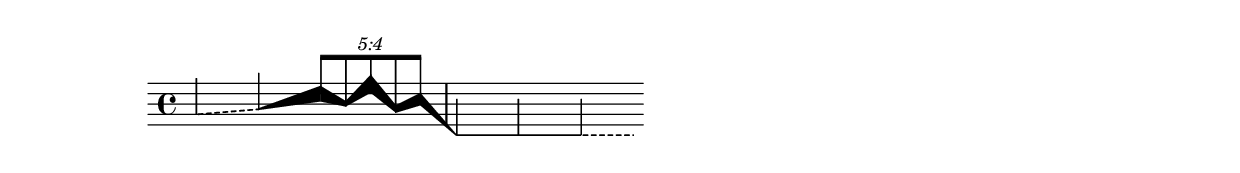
\version "2.24.4"
\pointAndClickOff
noteheadless = \once \override Voice.NoteHead.stencil = ##f
dashedLineNotehead =
#(define-music-function
  (beginning end x-distance) (ly:music? ly:music? number?)
  (let*
   (
     (p1 (ly:music-property beginning 'pitch))
     (p2 (ly:music-property end 'pitch))
     (steps
      (-
       (+ (* 7 (ly:pitch-octave p2)) (ly:pitch-notename p2))
       (+ (* 7 (ly:pitch-octave p1)) (ly:pitch-notename p1))
       )
      )
     )
   #{
     {
       \once \override Voice.NoteHead.stencil = #ly:text-interface::print
       \once \override Voice.NoteHead.stem-attachment = #'(0 . 0)
       \once \override Staff.LedgerLineSpanner.stencil = ##f
       \once \override Voice.NoteHead.text = \markup 	{
         % \translate #(cons 0 0)
         \postscript
         #(string-append
           "newpath 1 setlinecap 
              0.15 setlinewidth 
              0 0 moveto 
              [.4 .4 .4 .4] 3 setdash "
           (number->string x-distance)  " " (number->string (* steps 0.5))
           " rlineto stroke"
           )
       }
       #beginning
       \revert Voice.NoteHead.stencil
       \revert Staff.LedgerLineSpanner.stencil
     }
   #})
  )

modularLineNotehead =
#(define-music-function
  (beginning end beginningThickness endingThickness x-distance)
  (ly:music? ly:music? number? number? number?)
  (let*
   (
     (p1 (ly:music-property beginning 'pitch))
     (p2 (ly:music-property end 'pitch))
     (steps
      (-
       (+ (* 7 (ly:pitch-octave p2)) (ly:pitch-notename p2))
       (+ (* 7 (ly:pitch-octave p1)) (ly:pitch-notename p1))
       )
      )
     )
   #{
     {

       \once \override Voice.NoteHead.stencil = #ly:text-interface::print
       \once \override Voice.NoteHead.stem-attachment = #'(0 . 0)
       \once \override Voice.LedgerLineSpanner.transparent = ##t
       \once \override Voice.NoteHead.text = \markup 	{
         \postscript
         #(string-append
           "newpath 1 setlinecap 0.1 setlinewidth -0.05 0 moveto 0 "
           (number->string (* beginningThickness 0.005)) " rlineto "
           (number->string x-distance) " "
           (number->string (+ (- (* endingThickness 0.005)
                                 (* beginningThickness 0.005) )
                              (* steps 0.5)))
           " rlineto 0 "
           (number->string  (* endingThickness -0.01))  " rlineto "
           (number->string (* -1 x-distance))  " "
           (number->string (- (* endingThickness 0.005)
                              (* beginningThickness 0.005)
                              (* steps 0.5)))
           " rlineto 
              closepath 
              fill"
           )
       }
       #beginning
       \revert Voice.NoteHead.stencil
       \revert Staff.LedgerLineSpanner.stencil
     }
   #})
  )


\score {
  {
    \omit Staff.Clef
    \dashedLineNotehead g'4 a' #6
    \modularLineNotehead a' d'' #15 #150 #6
    \override TupletNumber.text = #tuplet-number::calc-fraction-text

    \stemUp  \tuplet 5/4 {
      \modularLineNotehead d''8 b' #150 #50 #2.5
      \modularLineNotehead b' f'' #50 #175 #2.5
      \modularLineNotehead f'' a' #175 #70 #2.5
      \modularLineNotehead a' c'' #70 #120 #2.5
      \modularLineNotehead c'' c' #120 #15 #3.5
    }
    |
    \modularLineNotehead c'4 c' #15 #15 #12
    \noteheadless c'
    \dashedLineNotehead c' c' #5
  }

  \layout {
    \context {
      \Score proportionalNotationDuration = #(ly:make-moment 1/10)
      \override SpacingSpanner.uniform-stretching = ##t
    }
  }
}